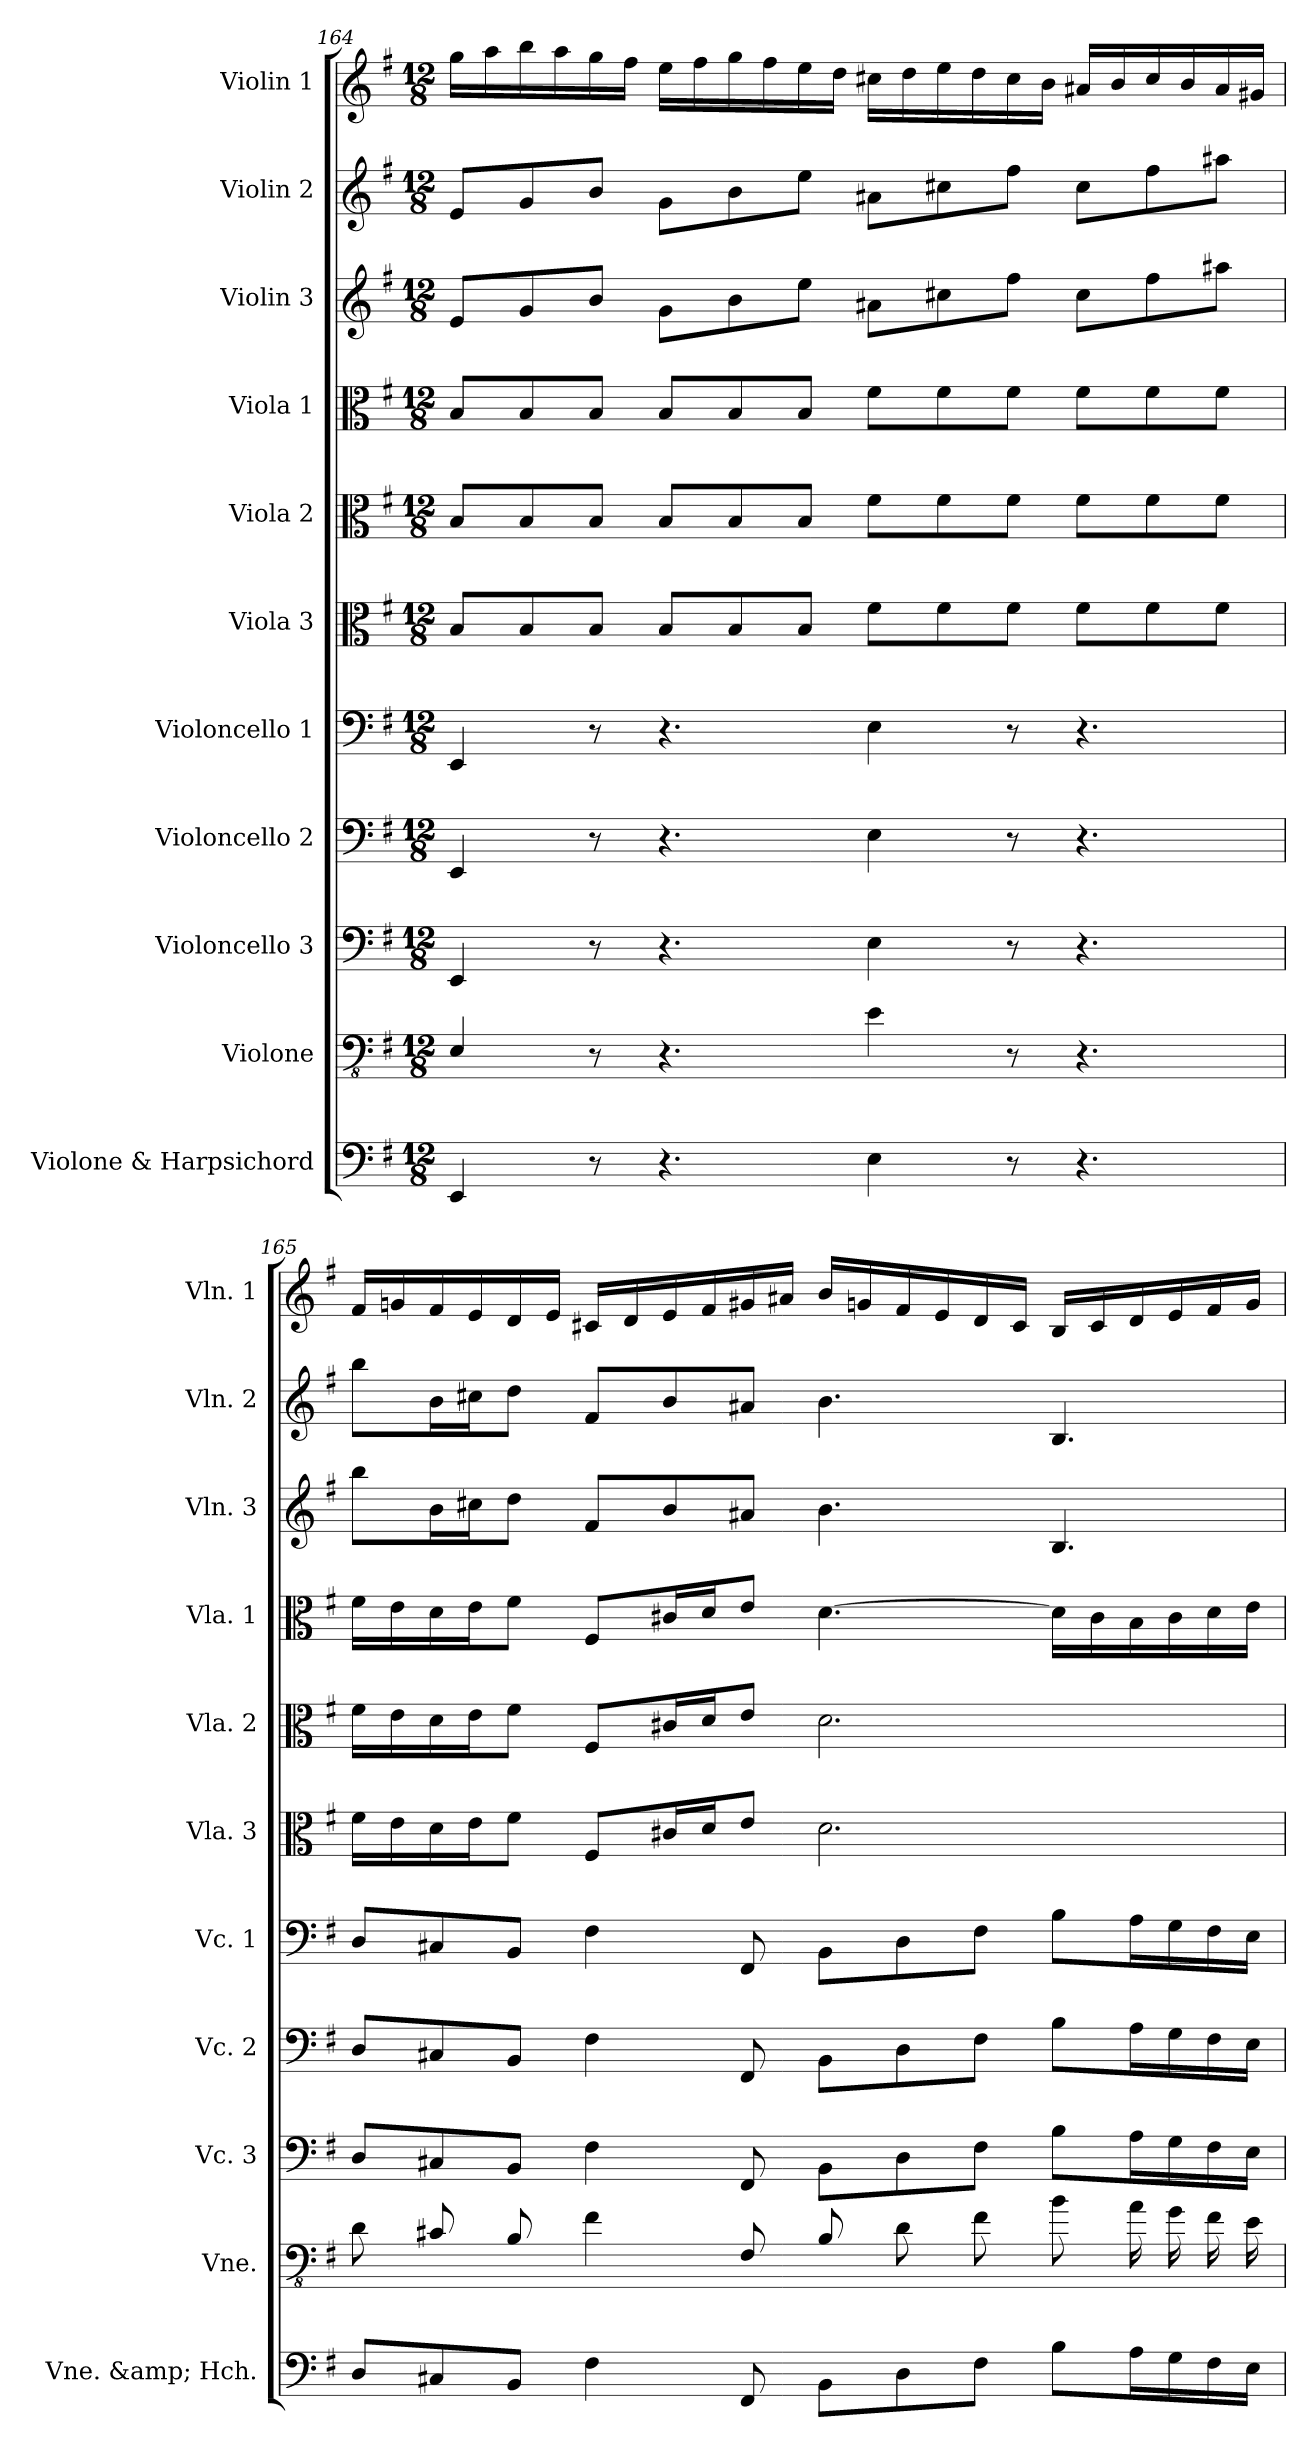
**kern	**kern	**kern	**kern	**kern	**kern	**kern	**kern	**kern	**kern	**kern
*part11	*part10	*part9	*part8	*part7	*part6	*part5	*part4	*part3	*part2	*part1
*staff11	*staff10	*staff9	*staff8	*staff7	*staff6	*staff5	*staff4	*staff3	*staff2	*staff1
*I"Violone &amp; Harpsichord	*I"Violone	*I"Violoncello 3	*I"Violoncello 2	*I"Violoncello 1	*I"Viola 3	*I"Viola 2	*I"Viola 1	*I"Violin 3	*I"Violin 2	*I"Violin 1
*I'Vne. &amp; Hch.	*I'Vne.	*I'Vc. 3	*I'Vc. 2	*I'Vc. 1	*I'Vla. 3	*I'Vla. 2	*I'Vla. 1	*I'Vln. 3	*I'Vln. 2	*I'Vln. 1
*clefF4	*clefFv4	*clefF4	*clefF4	*clefF4	*clefC3	*clefC3	*clefC3	*clefG2	*clefG2	*clefG2
*	*ITrd7c12	*	*	*	*	*	*	*	*	*
*k[f#]	*k[f#]	*k[f#]	*k[f#]	*k[f#]	*k[f#]	*k[f#]	*k[f#]	*k[f#]	*k[f#]	*k[f#]
*M12/8	*M12/8	*M12/8	*M12/8	*M12/8	*M12/8	*M12/8	*M12/8	*M12/8	*M12/8	*M12/8
=164	=164	=164	=164	=164	=164	=164	=164	=164	=164	=164
4EE/	4EEE/	4EE/	4EE/	4EE/	8B/L	8B/L	8B/L	8e/L	8e/L	16gg\LL
.	.	.	.	.	.	.	.	.	.	16aa\
.	.	.	.	.	8B/	8B/	8B/	8g/	8g/	16bb\
.	.	.	.	.	.	.	.	.	.	16aa\
8r	8r	8r	8r	8r	8B/J	8B/J	8B/J	8b/J	8b/J	16gg\
.	.	.	.	.	.	.	.	.	.	16ff#\JJ
4.r	4.r	4.r	4.r	4.r	8B/L	8B/L	8B/L	8g\L	8g\L	16ee\LL
.	.	.	.	.	.	.	.	.	.	16ff#\
.	.	.	.	.	8B/	8B/	8B/	8b\	8b\	16gg\
.	.	.	.	.	.	.	.	.	.	16ff#\
.	.	.	.	.	8B/J	8B/J	8B/J	8ee\J	8ee\J	16ee\
.	.	.	.	.	.	.	.	.	.	16dd\JJ
4E\	4EE\	4E\	4E\	4E\	8f#\L	8f#\L	8f#\L	8a#X\L	8a#X\L	16cc#X\LL
.	.	.	.	.	.	.	.	.	.	16dd\
.	.	.	.	.	8f#\	8f#\	8f#\	8cc#X\	8cc#X\	16ee\
.	.	.	.	.	.	.	.	.	.	16dd\
8r	8r	8r	8r	8r	8f#\J	8f#\J	8f#\J	8ff#\J	8ff#\J	16cc#\
.	.	.	.	.	.	.	.	.	.	16b\JJ
4.r	4.r	4.r	4.r	4.r	8f#\L	8f#\L	8f#\L	8cc#\L	8cc#\L	16a#X/LL
.	.	.	.	.	.	.	.	.	.	16b/
.	.	.	.	.	8f#\	8f#\	8f#\	8ff#\	8ff#\	16cc#/
.	.	.	.	.	.	.	.	.	.	16b/
.	.	.	.	.	8f#\J	8f#\J	8f#\J	8aa#X\J	8aa#X\J	16a#/
.	.	.	.	.	.	.	.	.	.	16g#X/JJ
!!LO:LB:g=z
=165	=165	=165	=165	=165	=165	=165	=165	=165	=165	=165
8D/L	8DD\	8D/L	8D/L	8D/L	16f#\LL	16f#\LL	16f#\LL	8bb\L	8bb\L	16f#/LL
.	.	.	.	.	16e\	16e\	16e\	.	.	16gn/
8C#X/	8CC#X/	8C#X/	8C#X/	8C#X/	16d\	16d\	16d\	16b\L	16b\L	16f#/
.	.	.	.	.	16e\J	16e\J	16e\J	16cc#X\J	16cc#X\J	16e/
8BB/J	8BBB/	8BB/J	8BB/J	8BB/J	8f#\J	8f#\J	8f#\J	8dd\J	8dd\J	16d/
.	.	.	.	.	.	.	.	.	.	16e/JJ
4F#\	4FF#\	4F#\	4F#\	4F#\	8F#/L	8F#/L	8F#/L	8f#/L	8f#/L	16c#X/LL
.	.	.	.	.	.	.	.	.	.	16d/
.	.	.	.	.	16c#X/L	16c#X/L	16c#X/L	8b/	8b/	16e/
.	.	.	.	.	16d/J	16d/J	16d/J	.	.	16f#/
8FF#/	8FFF#/	8FF#/	8FF#/	8FF#/	8e/J	8e/J	8e/J	8a#X/J	8a#X/J	16g#X/
.	.	.	.	.	.	.	.	.	.	16a#X/JJ
8BB\L	8BBB/	8BB\L	8BB\L	8BB\L	2.d\	2.d\	[4.d\	4.b\	4.b\	16b/LL
.	.	.	.	.	.	.	.	.	.	16gn/
8D\	8DD\	8D\	8D\	8D\	.	.	.	.	.	16f#/
.	.	.	.	.	.	.	.	.	.	16e/
8F#\J	8FF#\	8F#\J	8F#\J	8F#\J	.	.	.	.	.	16d/
.	.	.	.	.	.	.	.	.	.	16c#/JJ
8B\L	8BB\	8B\L	8B\L	8B\L	.	.	16d\LL]	4.B/	4.B/	16B/LL
.	.	.	.	.	.	.	16c#\	.	.	16c#/
16A\L	16AA\	16A\L	16A\L	16A\L	.	.	16B\	.	.	16d/
16G\	16GG\	16G\	16G\	16G\	.	.	16c#\	.	.	16e/
16F#\	16FF#\	16F#\	16F#\	16F#\	.	.	16d\	.	.	16f#/
16E\JJ	16EE\	16E\JJ	16E\JJ	16E\JJ	.	.	16e\JJ	.	.	16g/JJ
=	=	=	=	=	=	=	=	=	=	=
*-	*-	*-	*-	*-	*-	*-	*-	*-	*-	*-
